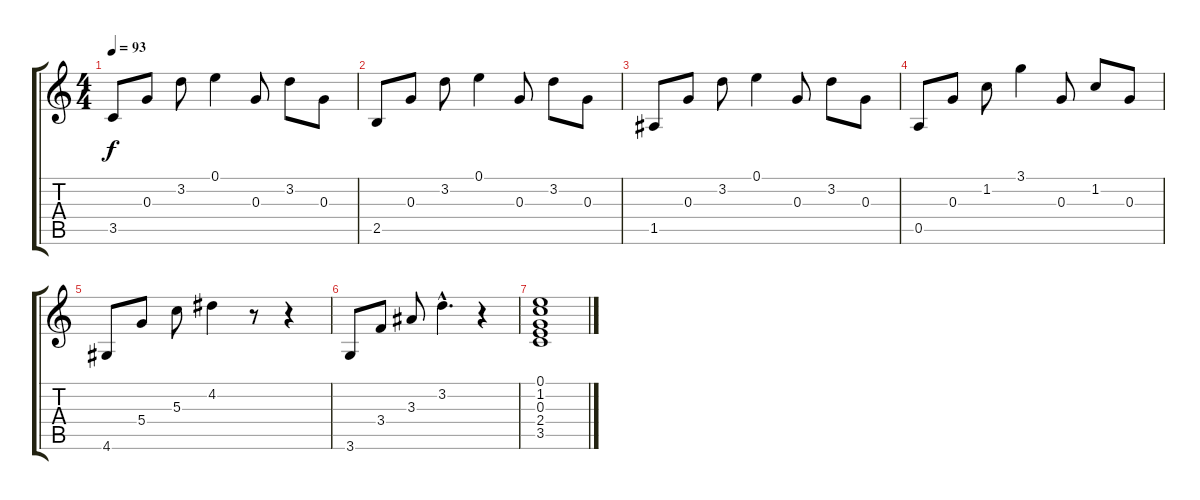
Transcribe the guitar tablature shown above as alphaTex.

\track "" {instrument acousticguitarnylon}
\staff {score tabs}
\tuning (E4 B3 G3 D3 A2 E2) {hide}
\ts (4 4)
\tempo 93
\clef g2
\ks c
3.5.8{dy f} 0.3.8 3.2.8 0.1.4 0.3.8 3.2.8 0.3.8 |
2.5.8 0.3.8 3.2.8 0.1.4 0.3.8 3.2.8 0.3.8 |
1.5.8 0.3.8 3.2.8 0.1.4 0.3.8 3.2.8 0.3.8 |
0.5.8 0.3.8 1.2.8 3.1.4 0.3.8 1.2.8 0.3.8 |
4.6.8 5.4.8 5.3.8 4.2.4 r.8 r.4 |
3.6.8 3.4.8 3.3.8 3.2{hac}.4{d} r.4 |
(0.1 1.2 0.3 2.4 3.5).1
